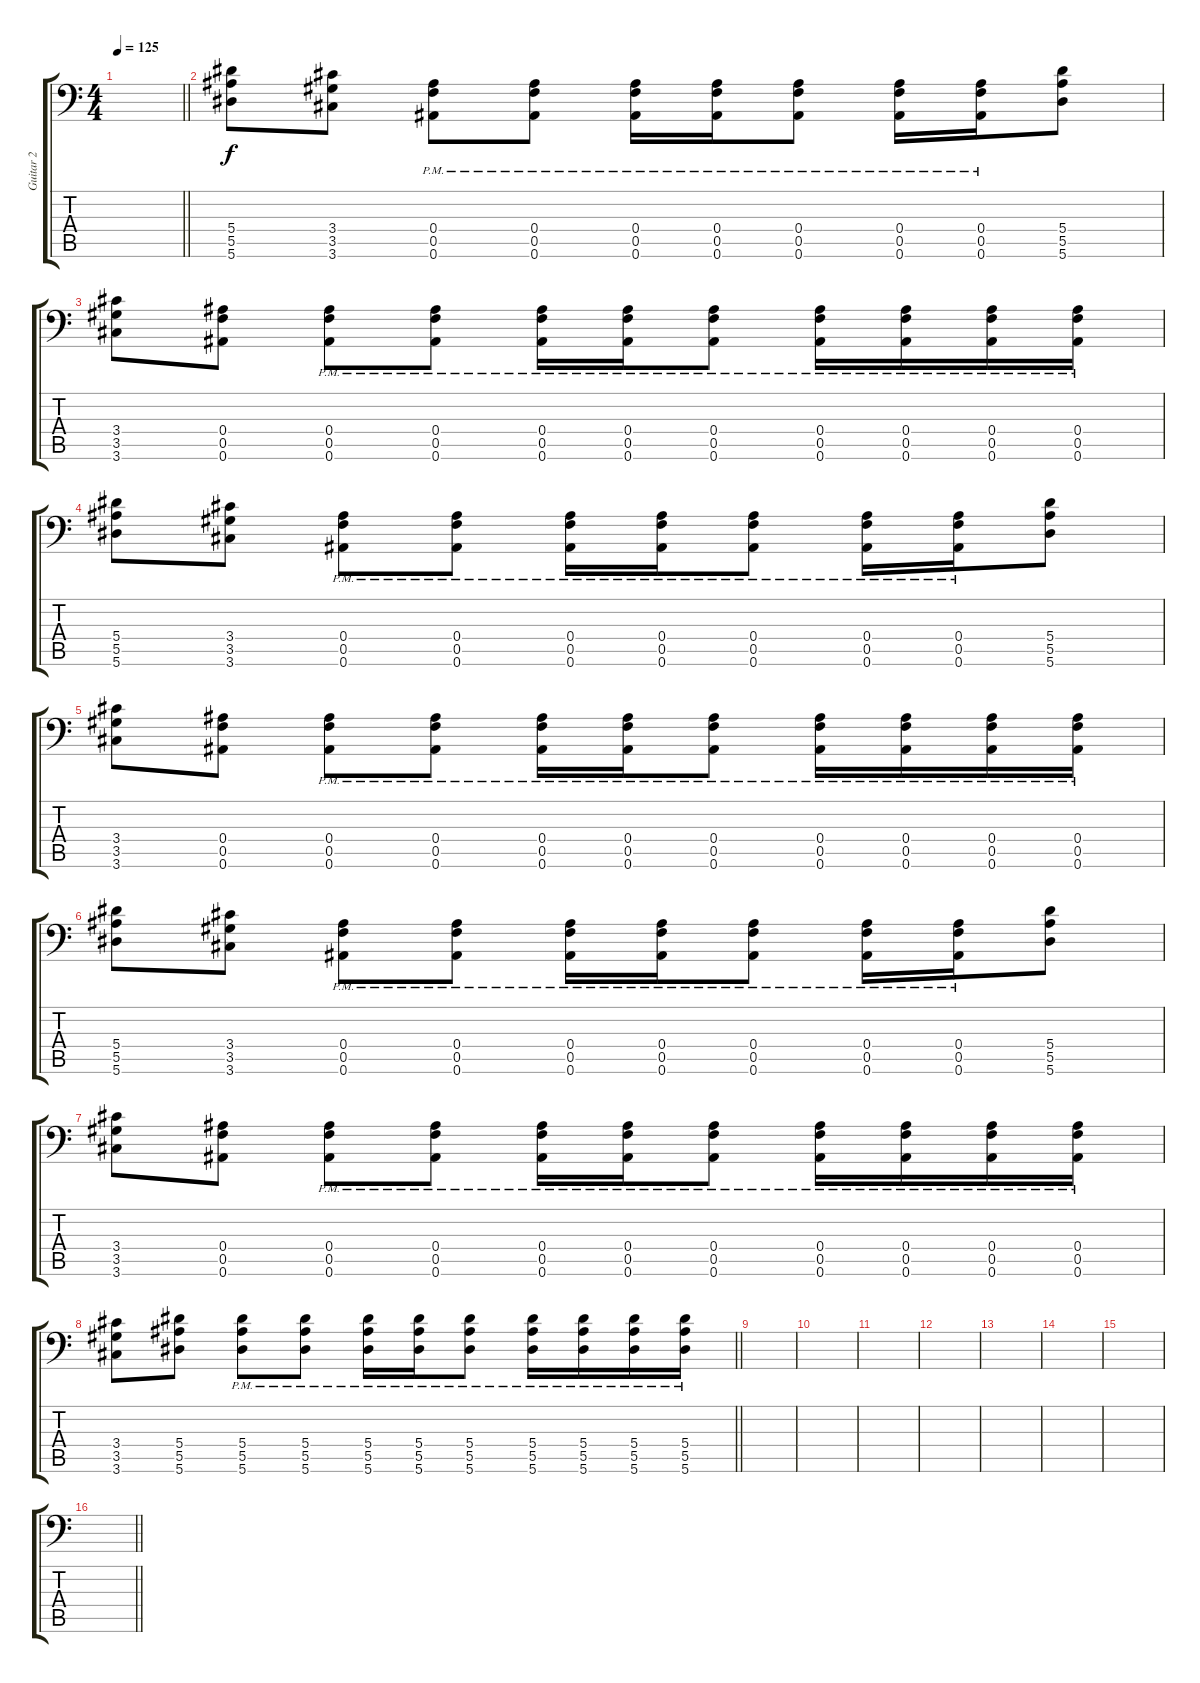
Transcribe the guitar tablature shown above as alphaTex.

\track ("Guitar 2" "Guitar 2") {instrument overdrivenguitar}
\staff {score tabs}
\tuning (C4 G3 Eb3 Bb2 F2 Bb1) {hide}
\ts (4 4)
\tempo 125
\clef f4
\barLineRight lightlight
\ks c
|
(5.4 5.5 5.6).8 (3.4 3.5 3.6).8 (0.4{pm} 0.5{pm} 0.6{pm}).8 (0.4{pm} 0.5{pm} 0.6{pm}).8 (0.4{pm} 0.5{pm} 0.6{pm}).16 (0.4{pm} 0.5{pm} 0.6{pm}).16 (0.4{pm} 0.5{pm} 0.6{pm}).8 (0.4{pm} 0.5 0.6{pm}).16 (0.4{pm} 0.5 0.6{pm}).16 (5.4 5.5 5.6).8 |
(3.4 3.5 3.6).8 (0.4 0.5 0.6).8 (0.4{pm} 0.5{pm} 0.6{pm}).8 (0.4{pm} 0.5{pm} 0.6{pm}).8 (0.4{pm} 0.5{pm} 0.6{pm}).16 (0.4{pm} 0.5{pm} 0.6{pm}).16 (0.4{pm} 0.5{pm} 0.6{pm}).8 (0.4{pm} 0.5{pm} 0.6{pm}).16 (0.4{pm} 0.5{pm} 0.6{pm}).16 (0.4{pm} 0.5{pm} 0.6{pm}).16 (0.4{pm} 0.5{pm} 0.6{pm}).16 |
(5.4 5.5 5.6).8 (3.4 3.5 3.6).8 (0.4{pm} 0.5{pm} 0.6{pm}).8 (0.4{pm} 0.5{pm} 0.6{pm}).8 (0.4{pm} 0.5{pm} 0.6{pm}).16 (0.4{pm} 0.5{pm} 0.6{pm}).16 (0.4{pm} 0.5{pm} 0.6{pm}).8 (0.4{pm} 0.5 0.6{pm}).16 (0.4{pm} 0.5 0.6{pm}).16 (5.4 5.5 5.6).8 |
(3.4 3.5 3.6).8 (0.4 0.5 0.6).8 (0.4{pm} 0.5{pm} 0.6{pm}).8 (0.4{pm} 0.5{pm} 0.6{pm}).8 (0.4{pm} 0.5{pm} 0.6{pm}).16 (0.4{pm} 0.5{pm} 0.6{pm}).16 (0.4{pm} 0.5{pm} 0.6{pm}).8 (0.4{pm} 0.5{pm} 0.6{pm}).16 (0.4{pm} 0.5{pm} 0.6{pm}).16 (0.4{pm} 0.5{pm} 0.6{pm}).16 (0.4{pm} 0.5{pm} 0.6{pm}).16 |
(5.4 5.5 5.6).8 (3.4 3.5 3.6).8 (0.4{pm} 0.5{pm} 0.6{pm}).8 (0.4{pm} 0.5{pm} 0.6{pm}).8 (0.4{pm} 0.5{pm} 0.6{pm}).16 (0.4{pm} 0.5{pm} 0.6{pm}).16 (0.4{pm} 0.5{pm} 0.6{pm}).8 (0.4{pm} 0.5 0.6{pm}).16 (0.4{pm} 0.5 0.6{pm}).16 (5.4 5.5 5.6).8 |
(3.4 3.5 3.6).8 (0.4 0.5 0.6).8 (0.4{pm} 0.5{pm} 0.6{pm}).8 (0.4{pm} 0.5{pm} 0.6{pm}).8 (0.4{pm} 0.5{pm} 0.6{pm}).16 (0.4{pm} 0.5{pm} 0.6{pm}).16 (0.4{pm} 0.5{pm} 0.6{pm}).8 (0.4{pm} 0.5{pm} 0.6{pm}).16 (0.4{pm} 0.5{pm} 0.6{pm}).16 (0.4{pm} 0.5{pm} 0.6{pm}).16 (0.4{pm} 0.5{pm} 0.6{pm}).16 |
\barLineRight lightlight
(3.4 3.5 3.6).8 (5.4 5.5 5.6).8 (5.4{pm} 5.5{pm} 5.6{pm}).8 (5.4{pm} 5.5{pm} 5.6{pm}).8 (5.4{pm} 5.5{pm} 5.6{pm}).16 (5.4{pm} 5.5{pm} 5.6{pm}).16 (5.4{pm} 5.5{pm} 5.6{pm}).8 (5.4{pm} 5.5 5.6{pm}).16 (5.4{pm} 5.5 5.6{pm}).16 (5.4{pm} 5.5{pm} 5.6{pm}).16 (5.4{pm} 5.5{pm} 5.6{pm}).16 |
|
|
|
|
|
|
|
\barLineRight lightlight
